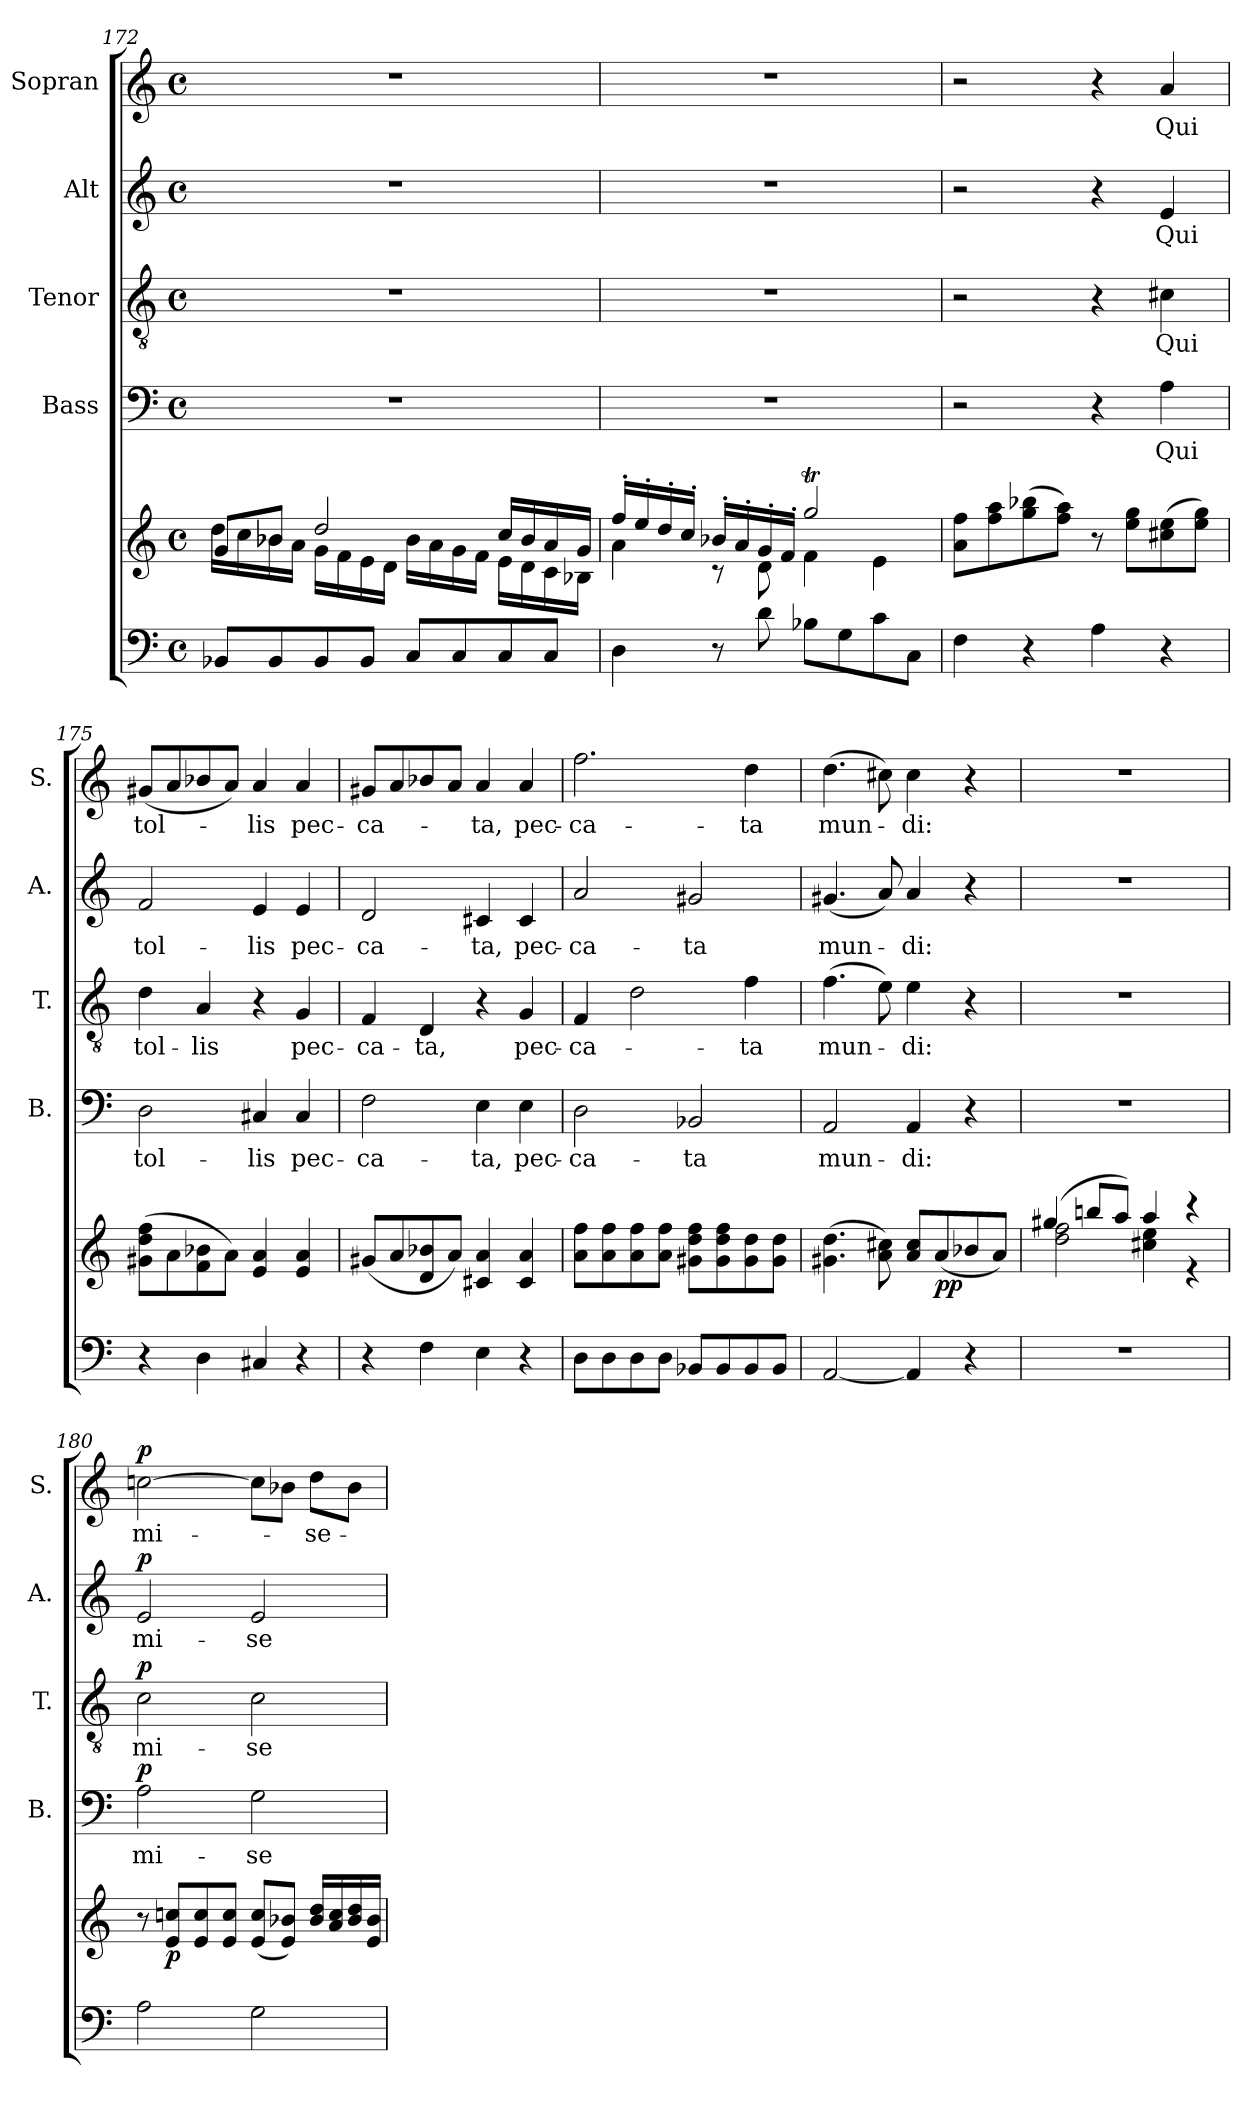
**kern	**kern	**dynam	**kern	**text	**dynam	**kern	**text	**dynam	**kern	**text	**dynam	**kern	**text	**dynam
*part5	*part5	*part5	*part4	*part4	*part4	*part3	*part3	*part3	*part2	*part2	*part2	*part1	*part1	*part1
*staff6	*staff5	*staff5/6	*staff4	*staff4	*staff4	*staff3	*staff3	*staff3	*staff2	*staff2	*staff2	*staff1	*staff1	*staff1
*	*	*	*I"Bass	*	*	*I"Tenor	*	*	*I"Alt	*	*	*I"Sopran	*	*
*	*	*	*I'B.	*	*	*I'T.	*	*	*I'A.	*	*	*I'S.	*	*
*clefF4	*clefG2	*	*clefF4	*	*	*clefGv2	*	*	*clefG2	*	*	*clefG2	*	*
*k[]	*k[]	*	*k[]	*	*	*k[]	*	*	*k[]	*	*	*k[]	*	*
*C:	*C:	*	*C:	*	*	*C:	*	*	*C:	*	*	*C:	*	*
*M4/4	*M4/4	*	*M4/4	*	*	*M4/4	*	*	*M4/4	*	*	*M4/4	*	*
*met(c)	*met(c)	*	*met(c)	*	*	*met(c)	*	*	*met(c)	*	*	*met(c)	*	*
=172	=172	=172	=172	=172	=172	=172	=172	=172	=172	=172	=172	=172	=172	=172
*	*^	*	*	*	*	*	*	*	*	*	*	*	*	*
8BB-X/L	8g/L	16dd\LL	.	1r	.	.	1r	.	.	1r	.	.	1r	.	.
.	.	16cc\	.	.	.	.	.	.	.	.	.	.	.	.	.
8BB-/	8b-X/J	16b-\	.	.	.	.	.	.	.	.	.	.	.	.	.
.	.	16a\JJ	.	.	.	.	.	.	.	.	.	.	.	.	.
8BB-/	2dd/	16g\LL	.	.	.	.	.	.	.	.	.	.	.	.	.
.	.	16f\	.	.	.	.	.	.	.	.	.	.	.	.	.
8BB-/J	.	16e\	.	.	.	.	.	.	.	.	.	.	.	.	.
.	.	16d\JJ	.	.	.	.	.	.	.	.	.	.	.	.	.
8C/L	.	16b-\LL	.	.	.	.	.	.	.	.	.	.	.	.	.
.	.	16a\	.	.	.	.	.	.	.	.	.	.	.	.	.
8C/	.	16g\	.	.	.	.	.	.	.	.	.	.	.	.	.
.	.	16f\JJ	.	.	.	.	.	.	.	.	.	.	.	.	.
8C/	16cc/LL	16e\LL	.	.	.	.	.	.	.	.	.	.	.	.	.
.	16b-/	16d\	.	.	.	.	.	.	.	.	.	.	.	.	.
8C/J	16a/	16c\	.	.	.	.	.	.	.	.	.	.	.	.	.
.	16g/JJ	16B-X\JJ	.	.	.	.	.	.	.	.	.	.	.	.	.
=173	=173	=173	=173	=173	=173	=173	=173	=173	=173	=173	=173	=173	=173	=173	=173
4D\	16ff'>/LL	4a\	.	1r	.	.	1r	.	.	1r	.	.	1r	.	.
.	16ee'>/	.	.	.	.	.	.	.	.	.	.	.	.	.	.
.	16dd'>/	.	.	.	.	.	.	.	.	.	.	.	.	.	.
.	16cc'>/JJ	.	.	.	.	.	.	.	.	.	.	.	.	.	.
8r	16b-X'>/LL	8rc	.	.	.	.	.	.	.	.	.	.	.	.	.
.	16a'>/	.	.	.	.	.	.	.	.	.	.	.	.	.	.
8d\	16g'>/	8d\	.	.	.	.	.	.	.	.	.	.	.	.	.
.	16f'>/JJ	.	.	.	.	.	.	.	.	.	.	.	.	.	.
8B-X\L	2ggT/	4f\	.	.	.	.	.	.	.	.	.	.	.	.	.
8G\	.	.	.	.	.	.	.	.	.	.	.	.	.	.	.
8c\	.	4e\	.	.	.	.	.	.	.	.	.	.	.	.	.
8C\J	.	.	.	.	.	.	.	.	.	.	.	.	.	.	.
*	*v	*v	*	*	*	*	*	*	*	*	*	*	*	*	*
!!LO:PB:g=z
=174	=174	=174	=174	=174	=174	=174	=174	=174	=174	=174	=174	=174	=174	=174
4F\	8a\ 8ff\L	.	2r	.	.	2r	.	.	2r	.	.	2r	.	.
.	8ff\ 8aa\	.	.	.	.	.	.	.	.	.	.	.	.	.
4r	(>8gg\ 8bb-X\	.	.	.	.	.	.	.	.	.	.	.	.	.
.	8ff\ 8aa\J)	.	.	.	.	.	.	.	.	.	.	.	.	.
4A\	8r	.	4r	.	.	4r	.	.	4r	.	.	4r	.	.
.	8ee\ 8gg\L	.	.	.	.	.	.	.	.	.	.	.	.	.
!	!	!	!	!LO:LY:b	!	!	!LO:LY:b	!	!	!LO:LY:b	!	!	!LO:LY:b	!
4r	(>8cc#X\ 8ee\	.	4A\	Qui	.	4c#X\	Qui	.	4e/	Qui	.	4a/	Qui	.
.	8ee\ 8gg\J)	.	.	.	.	.	.	.	.	.	.	.	.	.
=175	=175	=175	=175	=175	=175	=175	=175	=175	=175	=175	=175	=175	=175	=175
!	!	!	!	!LO:LY:b	!	!	!LO:LY:b	!	!	!LO:LY:b	!	!	!LO:LY:b	!
4r	(>8g#X\ 8dd\ 8ff\L	.	2D\	tol-	.	4d\	tol-	.	2f/	tol-	.	(<8g#X/L	tol-	.
.	8a\	.	.	.	.	.	.	.	.	.	.	8a/	.	.
!	!	!	!	!	!	!	!LO:LY:b	!	!	!	!	!	!	!
4D\	8f\ 8b-X\	.	.	.	.	4A/	-lis	.	.	.	.	8b-X/	.	.
.	8a\J)	.	.	.	.	.	.	.	.	.	.	8a/J)	.	.
!	!	!	!	!LO:LY:b	!	!	!	!	!	!LO:LY:b	!	!	!LO:LY:b	!
4C#X/	4e/ 4a/	.	4C#X/	-lis	.	4r	.	.	4e/	-lis	.	4a/	-lis	.
!	!	!	!	!LO:LY:b	!	!	!LO:LY:b	!	!	!LO:LY:b	!	!	!LO:LY:b	!
4r	4e/ 4a/	.	4C#/	pec-	.	4G/	pec-	.	4e/	pec-	.	4a/	pec-	.
=176	=176	=176	=176	=176	=176	=176	=176	=176	=176	=176	=176	=176	=176	=176
!	!	!	!	!LO:LY:b	!	!	!LO:LY:b	!	!	!LO:LY:b	!	!	!LO:LY:b	!
4r	(<8g#X/L	.	2F\	-ca-	.	4F/	-ca-	.	2d/	-ca-	.	8g#X/L	-ca-	.
.	8a/	.	.	.	.	.	.	.	.	.	.	8a/	.	.
!	!	!	!	!	!	!	!LO:LY:b	!	!	!	!	!	!	!
4F\	8d/ 8b-X/	.	.	.	.	4D/	-ta,	.	.	.	.	8b-X/	.	.
.	8a/J)	.	.	.	.	.	.	.	.	.	.	8a/J	.	.
!	!	!	!	!LO:LY:b	!	!	!	!	!	!LO:LY:b	!	!	!LO:LY:b	!
4E\	4c#X/ 4a/	.	4E\	-ta,	.	4r	.	.	4c#X/	-ta,	.	4a/	-ta,	.
!	!	!	!	!LO:LY:b	!	!	!LO:LY:b	!	!	!LO:LY:b	!	!	!LO:LY:b	!
4r	4c#/ 4a/	.	4E\	pec-	.	4G/	pec-	.	4c#/	pec-	.	4a/	pec-	.
=177	=177	=177	=177	=177	=177	=177	=177	=177	=177	=177	=177	=177	=177	=177
!	!	!	!	!LO:LY:b	!	!	!LO:LY:b	!	!	!LO:LY:b	!	!	!LO:LY:b	!
8D\L	8a\ 8ff\L	.	2D\	-ca-	.	4F/	-ca-	.	2a/	-ca-	.	2.ff\	-ca-	.
8D\	8a\ 8ff\	.	.	.	.	.	.	.	.	.	.	.	.	.
8D\	8a\ 8ff\	.	.	.	.	2d\	.	.	.	.	.	.	.	.
8D\J	8a\ 8ff\J	.	.	.	.	.	.	.	.	.	.	.	.	.
!	!	!	!	!LO:LY:b	!	!	!	!	!	!LO:LY:b	!	!	!	!
8BB-X/L	8g#X\ 8dd\ 8ff\L	.	2BB-X/	-ta	.	.	.	.	2g#X/	-ta	.	.	.	.
8BB-/	8g#\ 8dd\ 8ff\	.	.	.	.	.	.	.	.	.	.	.	.	.
!	!	!	!	!	!	!	!LO:LY:b	!	!	!	!	!	!LO:LY:b	!
8BB-/	8g#\ 8dd\	.	.	.	.	4f\	-ta	.	.	.	.	4dd\	-ta	.
8BB-/J	8g#\ 8dd\J	.	.	.	.	.	.	.	.	.	.	.	.	.
=178	=178	=178	=178	=178	=178	=178	=178	=178	=178	=178	=178	=178	=178	=178
!	!	!	!	!LO:LY:b	!	!	!LO:LY:b	!	!	!LO:LY:b	!	!	!LO:LY:b	!
[2AA/	(>4.g#X\ 4.dd\	.	2AA/	mun-	.	(>4.f\	mun-	.	(<4.g#X/	mun-	.	(>4.dd\	mun-	.
.	8a\ 8cc#X\)	.	.	.	.	8e\)	.	.	8a/)	.	.	8cc#X\)	.	.
!	!	!	!	!LO:LY:b	!	!	!LO:LY:b	!	!	!LO:LY:b	!	!	!LO:LY:b	!
4AA/]	8a/ 8cc#/L	.	4AA/	-di:	.	4e\	-di:	.	4a/	-di:	.	4cc#\	-di:	.
!	!	!LO:DY:b	!	!	!	!	!	!	!	!	!	!	!	!
.	(<8a/	pp	.	.	.	.	.	.	.	.	.	.	.	.
4r	8b-X/	.	4r	.	.	4r	.	.	4r	.	.	4r	.	.
.	8a/J)	.	.	.	.	.	.	.	.	.	.	.	.	.
!!LO:LB:g=z
=179	=179	=179	=179	=179	=179	=179	=179	=179	=179	=179	=179	=179	=179	=179
*	*^	*	*	*	*	*	*	*	*	*	*	*	*	*
1r	(4gg#X/	2dd\ 2ff\	.	1r	.	.	1r	.	.	1r	.	.	1r	.	.
.	8bbn/L	.	.	.	.	.	.	.	.	.	.	.	.	.	.
.	8aa/J)	.	.	.	.	.	.	.	.	.	.	.	.	.	.
.	4aa/	4cc#X\ 4ee\	.	.	.	.	.	.	.	.	.	.	.	.	.
.	4r	4r	.	.	.	.	.	.	.	.	.	.	.	.	.
=180	=180	=180	=180	=180	=180	=180	=180	=180	=180	=180	=180	=180	=180	=180	=180
!	!	!	!	!	!LO:LY:b	!LO:DY:a	!	!LO:LY:b	!LO:DY:a	!	!LO:LY:b	!LO:DY:a	!	!LO:LY:b	!LO:DY:a
*	*v	*v	*	*	*	*	*	*	*	*	*	*	*	*	*
2A\	8r	.	2A\	mi-	p	2c\	mi-	p	2e/	mi-	p	[2ccn\	mi-	p
!	!	!LO:DY:b	!	!	!	!	!	!	!	!	!	!	!	!
.	8e/ 8ccn/L	p	.	.	.	.	.	.	.	.	.	.	.	.
.	8e/ 8cc/	.	.	.	.	.	.	.	.	.	.	.	.	.
.	8e/ 8cc/J	.	.	.	.	.	.	.	.	.	.	.	.	.
!	!	!	!	!LO:LY:b	!	!	!LO:LY:b	!	!	!LO:LY:b	!	!	!	!
2G\	(<8e/ 8cc/L	.	2G\	-se-	.	2c\	-se-	.	2e/	-se-	.	8cc\L]	.	.
.	8e/ 8b-X/J)	.	.	.	.	.	.	.	.	.	.	8b-X\J	.	.
!	!	!	!	!	!	!	!	!	!	!	!	!	!LO:LY:b	!
.	16b-/ 16dd/LL	.	.	.	.	.	.	.	.	.	.	8dd\L	-se-	.
.	16a/ 16cc/	.	.	.	.	.	.	.	.	.	.	.	.	.
.	16b-/ 16dd/	.	.	.	.	.	.	.	.	.	.	8b-\J	.	.
.	16e/ 16b-/JJ	.	.	.	.	.	.	.	.	.	.	.	.	.
=	=	=	=	=	=	=	=	=	=	=	=	=	=	=
*-	*-	*-	*-	*-	*-	*-	*-	*-	*-	*-	*-	*-	*-	*-
